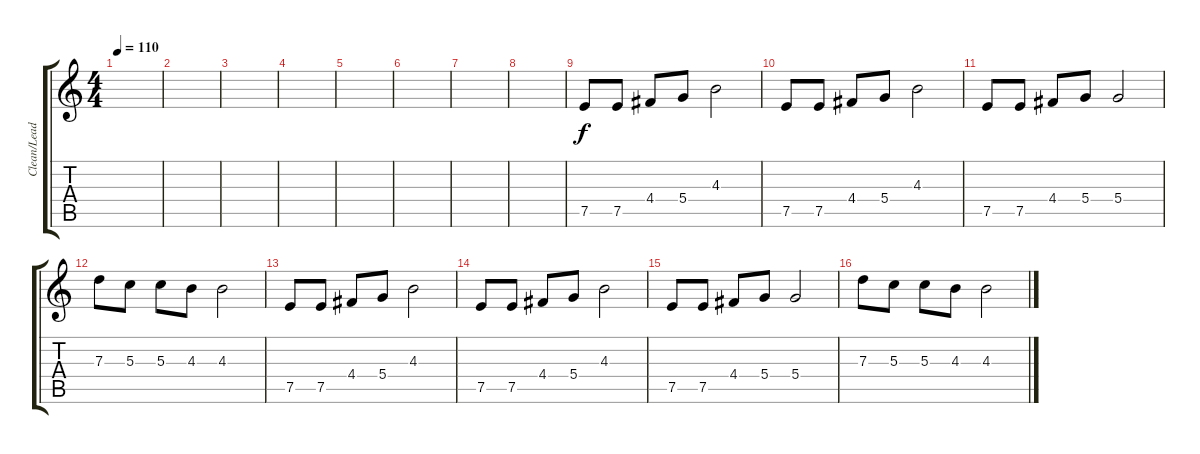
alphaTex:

\track ("Clean/Lead Guitar" "Clean/Lead") {instrument electricguitarclean}
\staff {score tabs}
\tuning (E4 B3 G3 D3 A2 E2) {hide}
\ts (4 4)
\tempo 110
\clef g2
\ks c
|
|
|
|
|
|
|
|
7.5.8{instrument distortionguitar} 7.5.8 4.4.8 5.4.8 4.3.2 |
7.5.8 7.5.8 4.4.8 5.4.8 4.3.2 |
7.5.8 7.5.8 4.4.8 5.4.8 5.4.2 |
7.3.8 5.3.8 5.3.8 4.3.8 4.3.2 |
7.5.8{instrument distortionguitar} 7.5.8 4.4.8 5.4.8 4.3.2 |
7.5.8 7.5.8 4.4.8 5.4.8 4.3.2 |
7.5.8 7.5.8 4.4.8 5.4.8 5.4.2 |
7.3.8 5.3.8 5.3.8 4.3.8 4.3.2
